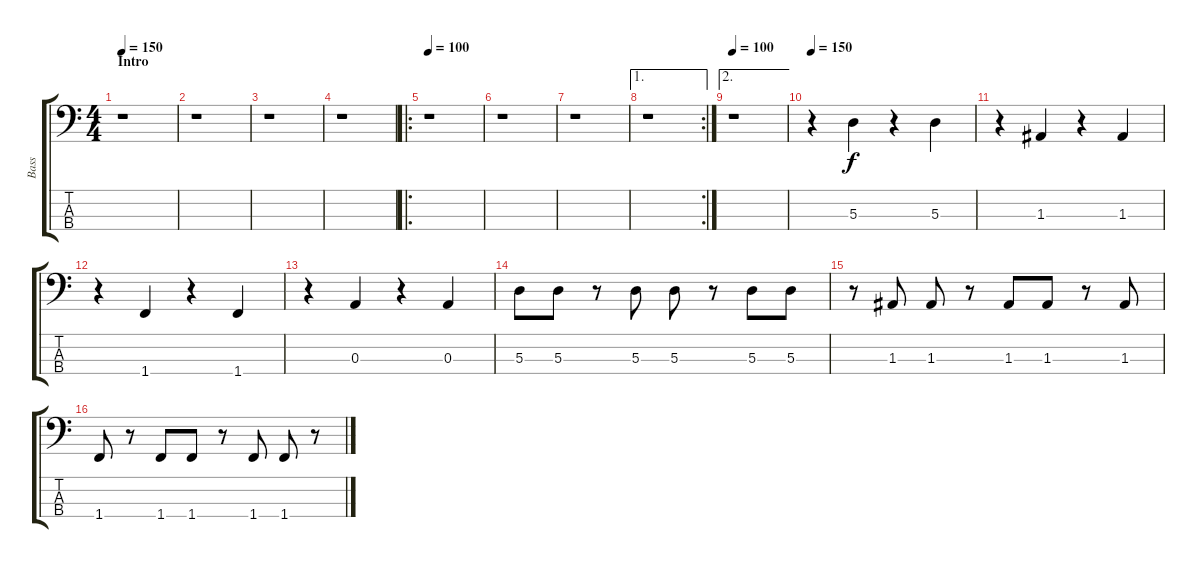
\track ("Bass" "Bass") {instrument electricbasspick}
\staff {score tabs}
\tuning (G2 D2 A1 E1) {hide}
\ts (4 4)
\section ("" "Intro")
\tempo 150
\tempo 100
\tempo 150
\clef f4
\ks c
r.1{dy f instrument electricbasspick} |
r.1 |
r.1 |
r.1 |
\ro
\tempo 100
r.1 |
r.1 |
r.1 |
\ae 1
\rc 2
r.1 |
\ae 2
\tempo 100
r.1 |
\tempo 150
r.4 5.3.4 r.4 5.3.4 |
r.4 1.3.4 r.4 1.3.4 |
r.4 1.4.4 r.4 1.4.4 |
r.4 0.3.4 r.4 0.3.4 |
5.3.8 5.3.8 r.8 5.3.8 5.3.8 r.8 5.3.8 5.3.8 |
r.8 1.3.8 1.3.8 r.8 1.3.8 1.3.8 r.8 1.3.8 |
1.4.8 r.8 1.4.8 1.4.8 r.8 1.4.8 1.4.8 r.8
